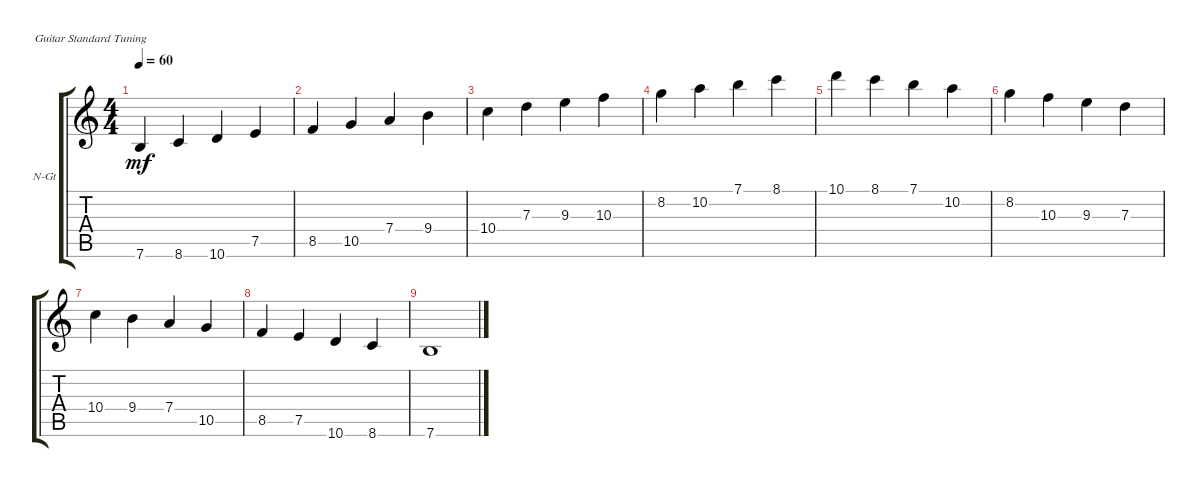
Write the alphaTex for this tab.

\defaultSystemsLayout 4
\bracketExtendMode groupsimilarinstruments
\firstSystemTrackNameOrientation horizontal
\otherSystemsTrackNameOrientation horizontal
\track ("Nylon Guitar" "N-Gt") {instrument acousticguitarnylon}
\staff {score tabs}
\tuning (E4 B3 G3 D3 A2 E2)
\ts (4 4)
\tempo 60
\clef g2
\ks c
7.6.4{dy mf instrument acousticguitarnylon} 8.6.4 10.6.4 7.5.4 |
8.5.4 10.5.4 7.4.4 9.4.4 |
10.4.4 7.3.4 9.3.4 10.3.4 |
8.2.4 10.2.4 7.1.4 8.1.4 |
10.1.4 8.1.4 7.1.4 10.2.4 |
8.2.4 10.3.4 9.3.4 7.3.4 |
10.4.4 9.4.4 7.4.4 10.5.4 |
8.5.4 7.5.4 10.6.4 8.6.4 |
7.6.1
